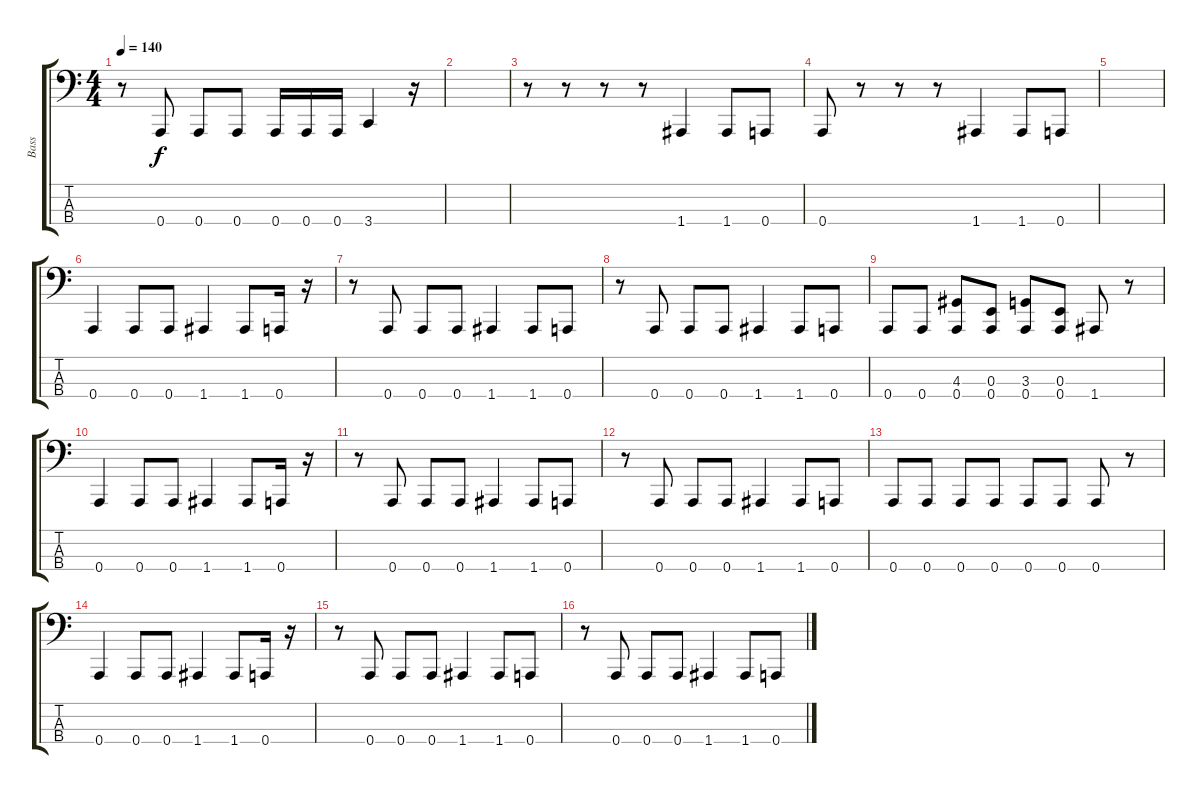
\track ("Bass" "Bass") {instrument electricbassfinger}
\staff {score tabs}
\tuning (D2 A1 E1 A0) {hide}
\ts (4 4)
\tempo 140
\clef f4
\ks c
r.8{dy f} 0.4.8 0.4.8 0.4.8 0.4.16 0.4.16 0.4.16 3.4.4 r.16 |
|
r.8 r.8 r.8 r.8 1.4.4 1.4.8 0.4.8 |
0.4.8 r.8 r.8 r.8 1.4.4 1.4.8 0.4.8 |
|
0.4.4 0.4.8 0.4.8 1.4.4 1.4.8 0.4.16 r.16 |
r.8 0.4.8 0.4.8 0.4.8 1.4.4 1.4.8 0.4.8 |
r.8 0.4.8 0.4.8 0.4.8 1.4.4 1.4.8 0.4.8 |
0.4.8 0.4.8 (4.3 0.4).8 (0.3 0.4).8 (3.3 0.4).8 (0.3 0.4).8 1.4.8 r.8 |
0.4.4 0.4.8 0.4.8 1.4.4 1.4.8 0.4.16 r.16 |
r.8 0.4.8 0.4.8 0.4.8 1.4.4 1.4.8 0.4.8 |
r.8 0.4.8 0.4.8 0.4.8 1.4.4 1.4.8 0.4.8 |
0.4.8 0.4.8 0.4.8 0.4.8 0.4.8 0.4.8 0.4.8 r.8 |
0.4.4 0.4.8 0.4.8 1.4.4 1.4.8 0.4.16 r.16 |
r.8 0.4.8 0.4.8 0.4.8 1.4.4 1.4.8 0.4.8 |
r.8 0.4.8 0.4.8 0.4.8 1.4.4 1.4.8 0.4.8
